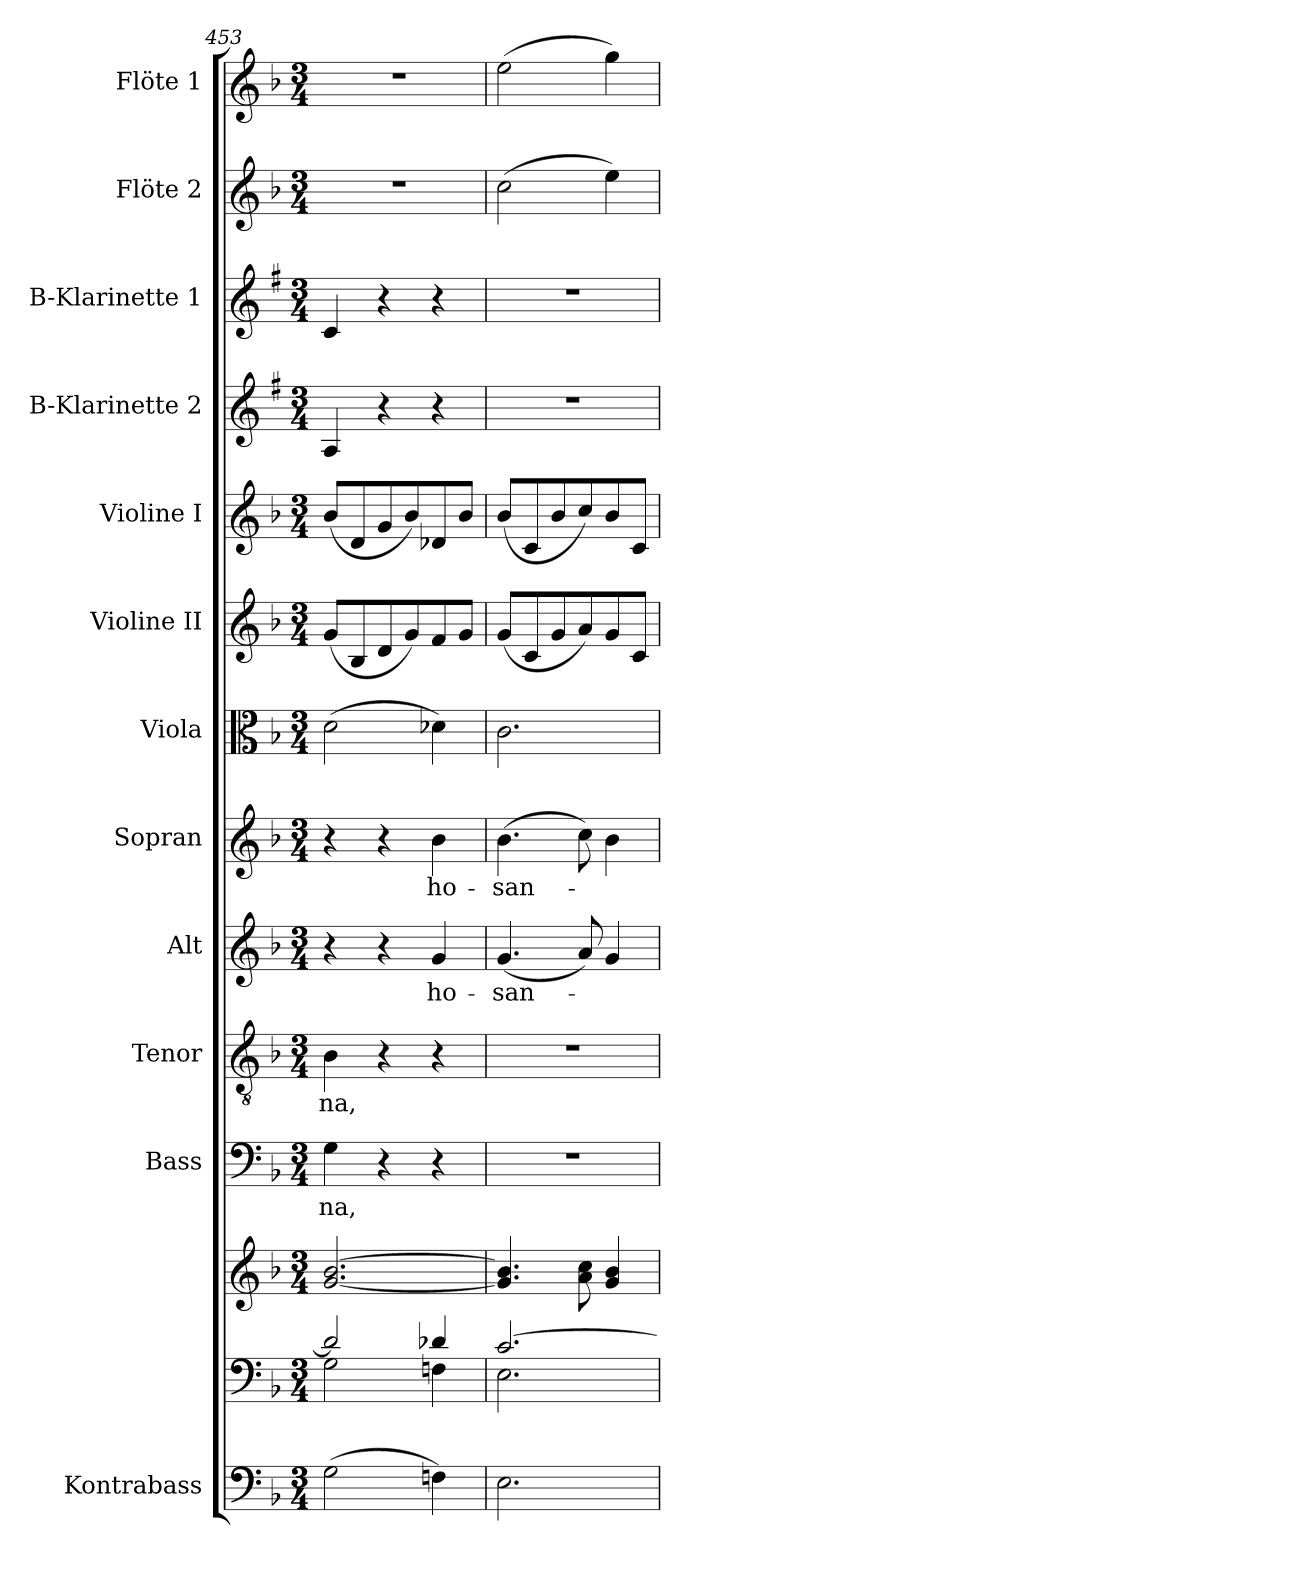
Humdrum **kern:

**kern	**kern	**kern	**kern	**text	**kern	**text	**kern	**text	**kern	**text	**kern	**kern	**kern	**kern	**kern	**kern	**kern
*part13	*part12	*part12	*part11	*part11	*part10	*part10	*part9	*part9	*part8	*part8	*part7	*part6	*part5	*part4	*part3	*part2	*part1
*staff14	*staff13	*staff12	*staff11	*staff11	*staff10	*staff10	*staff9	*staff9	*staff8	*staff8	*staff7	*staff6	*staff5	*staff4	*staff3	*staff2	*staff1
*I"Kontrabass	*	*	*I"Bass	*	*I"Tenor	*	*I"Alt	*	*I"Sopran	*	*I"Viola	*I"Violine II	*I"Violine I	*I"B-Klarinette 2	*I"B-Klarinette 1	*I"Flöte 2	*I"Flöte 1
*I'Kb.	*	*	*I'B.	*	*I'T.	*	*I'A.	*	*I'S.	*	*I'Vla.	*I'Vl. II	*I'Vl. I	*I'B Kl. 2	*I'B Kl. 1	*I'Fl. 2	*I'Fl. 1
*clefF4	*clefF4	*clefG2	*clefF4	*	*clefGv2	*	*clefG2	*	*clefG2	*	*clefC3	*clefG2	*clefG2	*clefG2	*clefG2	*clefG2	*clefG2
*ITrd7c12	*	*	*	*	*	*	*	*	*	*	*	*	*	*ITrd1c2	*ITrd1c2	*	*
*k[b-]	*k[b-]	*k[b-]	*k[b-]	*	*k[b-]	*	*k[b-]	*	*k[b-]	*	*k[b-]	*k[b-]	*k[b-]	*k[b-]	*k[b-]	*k[b-]	*k[b-]
*F:	*F:	*F:	*F:	*	*F:	*	*F:	*	*F:	*	*F:	*F:	*F:	*F:	*F:	*F:	*F:
*M3/4	*M3/4	*M3/4	*M3/4	*	*M3/4	*	*M3/4	*	*M3/4	*	*M3/4	*M3/4	*M3/4	*M3/4	*M3/4	*M3/4	*M3/4
=453	=453	=453	=453	=453	=453	=453	=453	=453	=453	=453	=453	=453	=453	=453	=453	=453	=453
*	*^	*	*	*	*	*	*	*	*	*	*	*	*	*	*	*	*
!	!	!	!	!	!LO:LY:b	!	!LO:LY:b	!	!	!	!	!	!	!	!	!	!	!
(>2GG\	2d/]	2G\	[2.g/ [2.b-/	4G\	-na,	4B-\	-na,	4r	.	4r	.	(>2d\	(<8g/L	(<8b-/L	4G/	4B-/	2.r	2.r
.	.	.	.	.	.	.	.	.	.	.	.	.	8B-/	8d/	.	.	.	.
.	.	.	.	4r	.	4r	.	4r	.	4r	.	.	8d/	8g/	4r	4r	.	.
.	.	.	.	.	.	.	.	.	.	.	.	.	8g/)	8b-/)	.	.	.	.
!	!	!	!	!	!	!	!	!	!LO:LY:b	!	!LO:LY:b	!	!	!	!	!	!	!
4FFn\)	4d-X/	4Fn\	.	4r	.	4r	.	4g/	ho-	4b-\	ho-	4d-X\)	8f/	8d-X/	4r	4r	.	.
.	.	.	.	.	.	.	.	.	.	.	.	.	8g/J	8b-/J	.	.	.	.
=454	=454	=454	=454	=454	=454	=454	=454	=454	=454	=454	=454	=454	=454	=454	=454	=454	=454	=454
!	!	!	!	!	!	!	!	!	!LO:LY:b	!	!LO:LY:b	!	!	!	!	!	!	!
2.EE\	[>2.c/	2.E\	4.g/] 4.b-/]	2.r	.	2.r	.	(<4.g/	-san-	(>4.b-\	-san-	2.c\	(<8g/L	(<8b-/L	2.r	2.r	(>2cc\	(>2ee\
.	.	.	.	.	.	.	.	.	.	.	.	.	8c/	8c/	.	.	.	.
.	.	.	.	.	.	.	.	.	.	.	.	.	8g/	8b-/	.	.	.	.
.	.	.	8a\ 8cc\	.	.	.	.	8a/)	.	8cc\)	.	.	8a/)	8cc/)	.	.	.	.
.	.	.	4g/ 4b-/	.	.	.	.	4g/	.	4b-\	.	.	8g/	8b-/	.	.	4ee\)	4gg\)
.	.	.	.	.	.	.	.	.	.	.	.	.	8c/J	8c/J	.	.	.	.
*	*v	*v	*	*	*	*	*	*	*	*	*	*	*	*	*	*	*	*
=	=	=	=	=	=	=	=	=	=	=	=	=	=	=	=	=	=
*-	*-	*-	*-	*-	*-	*-	*-	*-	*-	*-	*-	*-	*-	*-	*-	*-	*-
